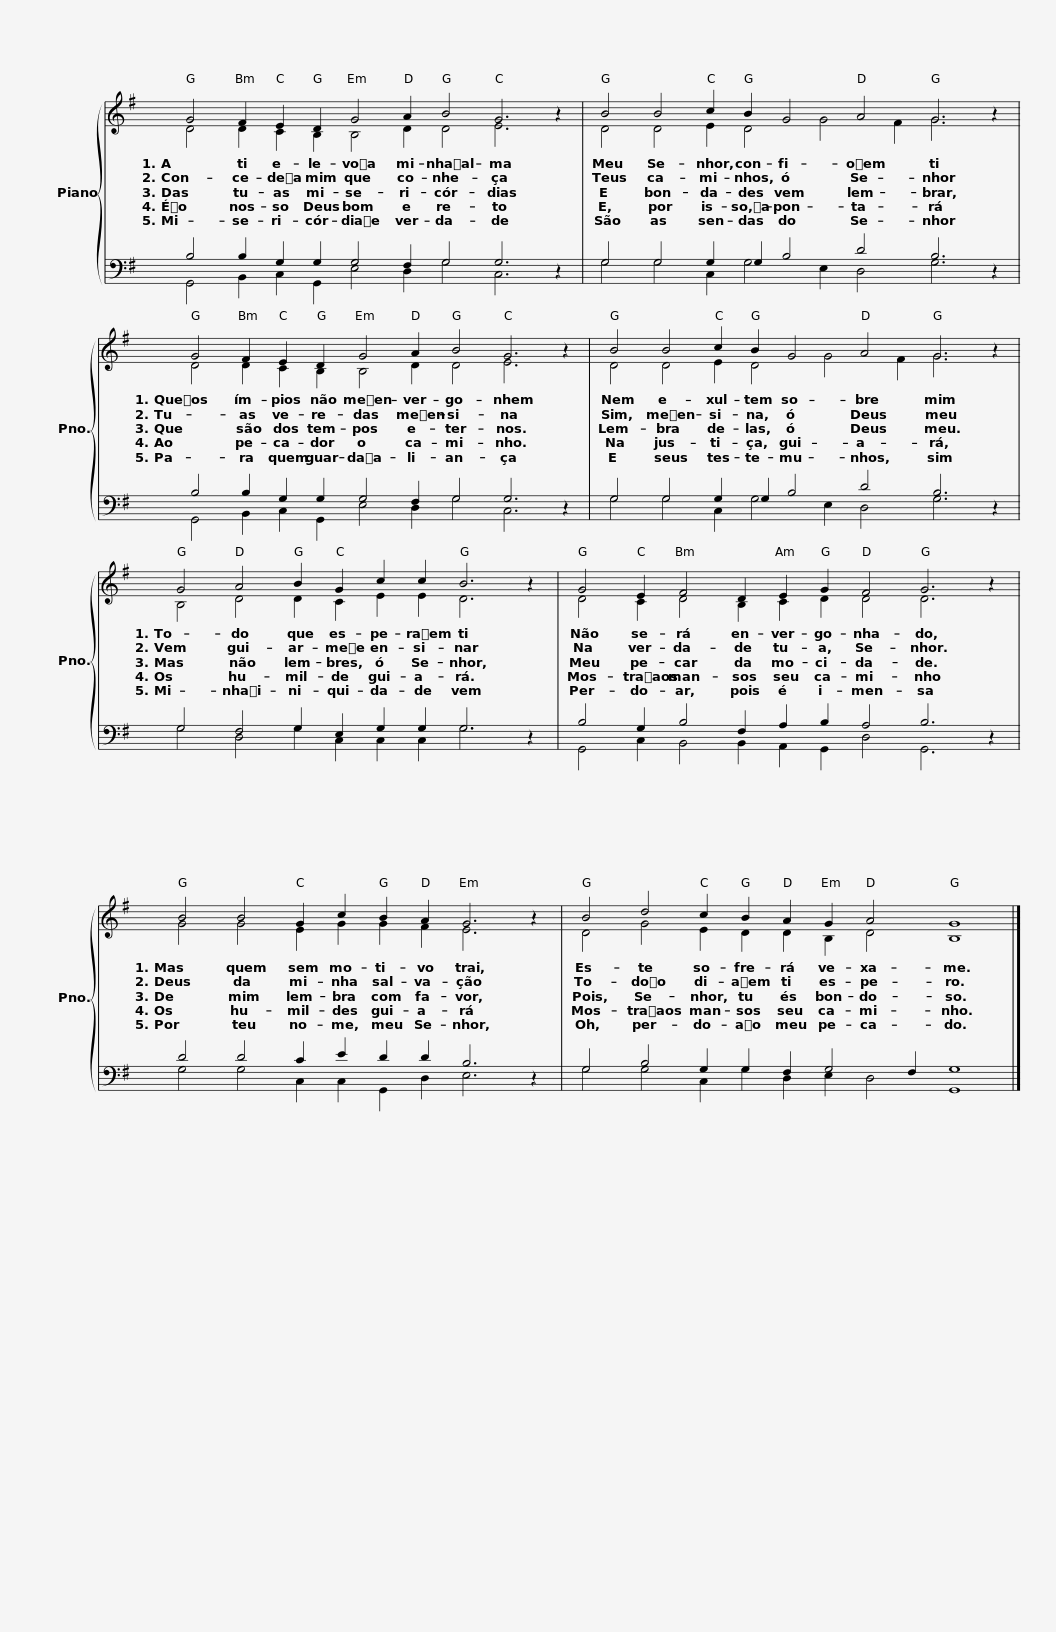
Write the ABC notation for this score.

X:1
%%score { ( 1 2 ) | ( 3 4 ) }
L:1/8
M:none
I:linebreak $
K:G
V:1 treble
V:2 treble
V:3 bass
V:4 bass
V:1
 G4 F2 E2 D2 G4 A2 B4 G6 z2 | B4 B4 c2 B2 G4 A4 G6 z2 |$ G4 F2 E2 D2 G4 A2 B4 G6 z2 | B4 B4 c2 B2 G4 A4 G6 z2 |$ G4 A4 B2 G2 c2 c2 B6 z2 | %5
 G4 E2 F4 D2 E2 G2 F4 G6 z2 |$ B4 B4 G2 c2 B2 A2 G6 z2 | B4 d4 c2 B2 A2 G2 A4 G8 |] %8
V:2
 D4 D2 C2 B,2 B,4 D2 D4 E6 x2 | D4 D4 E2 D4 G4 F2 G6 x2 |$ D4 D2 C2 B,2 B,4 D2 D4 E6 x2 | D4 D4 E2 D4 G4 F2 G6 x2 |$ B,4 D4 D2 C2 E2 E2 D6 x2 | %5
 D4 C2 D4 B,2 C2 D2 D4 D6 x2 |$ G4 G4 E2 G2 G2 F2 E6 x2 | D4 G4 E2 D2 D2 B,2 D4 B,8 |] %8
V:3
 B,4 B,2 G,2 G,2 G,4 F,2 G,4 G,6 z2 | G,4 G,4 G,2 G,2 B,4 D4 B,6 z2 |$ B,4 B,2 G,2 G,2 G,4 F,2 G,4 G,6 z2 | G,4 G,4 G,2 G,2 B,4 D4 B,6 z2 |$ G,4 F,4 G,2 E,2 G,2 G,2 G,6 z2 | %5
 B,4 G,2 B,4 F,2 A,2 B,2 A,4 B,6 z2 |$ D4 D4 C2 E2 D2 D2 B,6 z2 | G,4 B,4 G,2 G,2 F,2 G,4 F,2 G,8 |] %8
V:4
 G,,4 B,,2 C,2 G,,2 E,4 D,2 G,4 C,6 x2 | G,4 G,4 C,2 G,4 E,2 D,4 G,6 x2 |$ G,,4 B,,2 C,2 G,,2 E,4 D,2 G,4 C,6 x2 | G,4 G,4 C,2 G,4 E,2 D,4 G,6 x2 |$ G,4 D,4 G,2 C,2 C,2 C,2 G,6 x2 | %5
 G,,4 C,2 B,,4 B,,2 A,,2 G,,2 D,4 G,,6 x2 |$ G,4 G,4 C,2 C,2 G,,2 D,2 E,6 x2 | G,4 G,4 C,2 G,2 D,2 E,2 D,4 G,,8 |] %8
